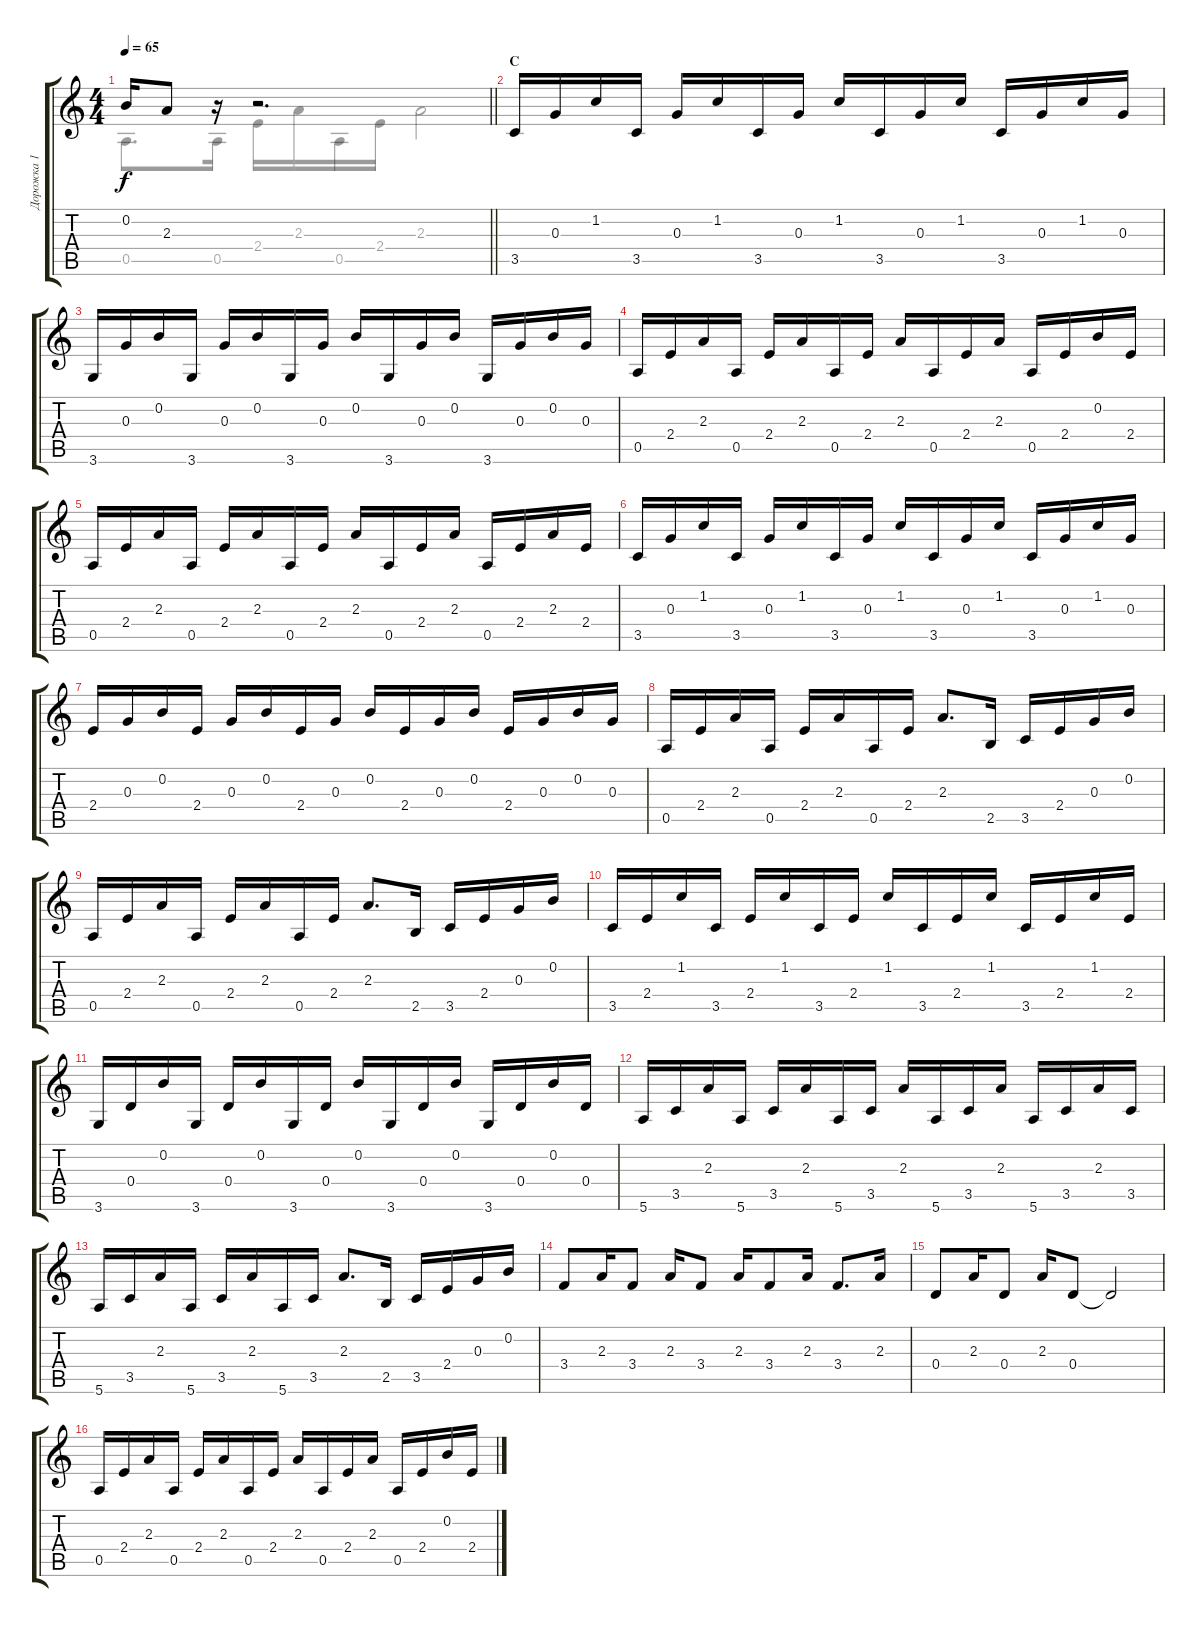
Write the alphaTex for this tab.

\track ("Дорожка 1" "Дорожка 1") {instrument acousticguitarnylon}
\staff {score tabs}
\tuning (E4 B3 G3 D3 A2 E2) {hide}
\voice
\ts (4 4)
\tempo 65
\clef g2
\barLineRight lightlight
\ks c
0.2.16{dy f} 2.3.8 r.16 r.2{d} |
\section ("" "C")
3.5.16 0.3.16 1.2.16 3.5.16 0.3.16 1.2.16 3.5.16 0.3.16 1.2.16 3.5.16 0.3.16 1.2.16 3.5.16 0.3.16 1.2.16 0.3.16 |
3.6.16 0.3.16 0.2.16 3.6.16 0.3.16 0.2.16 3.6.16 0.3.16 0.2.16 3.6.16 0.3.16 0.2.16 3.6.16 0.3.16 0.2.16 0.3.16 |
0.5.16 2.4.16 2.3.16 0.5.16 2.4.16 2.3.16 0.5.16 2.4.16 2.3.16 0.5.16 2.4.16 2.3.16 0.5.16 2.4.16 0.2.16 2.4.16 |
0.5.16 2.4.16 2.3.16 0.5.16 2.4.16 2.3.16 0.5.16 2.4.16 2.3.16 0.5.16 2.4.16 2.3.16 0.5.16 2.4.16 2.3.16 2.4.16 |
3.5.16 0.3.16 1.2.16 3.5.16 0.3.16 1.2.16 3.5.16 0.3.16 1.2.16 3.5.16 0.3.16 1.2.16 3.5.16 0.3.16 1.2.16 0.3.16 |
2.4.16 0.3.16 0.2.16 2.4.16 0.3.16 0.2.16 2.4.16 0.3.16 0.2.16 2.4.16 0.3.16 0.2.16 2.4.16 0.3.16 0.2.16 0.3.16 |
0.5.16 2.4.16 2.3.16 0.5.16 2.4.16 2.3.16 0.5.16 2.4.16 2.3.8{d} 2.5.16 3.5.16 2.4.16 0.3.16 0.2.16 |
0.5.16 2.4.16 2.3.16 0.5.16 2.4.16 2.3.16 0.5.16 2.4.16 2.3.8{d} 2.5.16 3.5.16 2.4.16 0.3.16 0.2.16 |
3.5.16 2.4.16 1.2.16 3.5.16 2.4.16 1.2.16 3.5.16 2.4.16 1.2.16 3.5.16 2.4.16 1.2.16 3.5.16 2.4.16 1.2.16 2.4.16 |
3.6.16 0.4.16 0.2.16 3.6.16 0.4.16 0.2.16 3.6.16 0.4.16 0.2.16 3.6.16 0.4.16 0.2.16 3.6.16 0.4.16 0.2.16 0.4.16 |
5.6.16 3.5.16 2.3.16 5.6.16 3.5.16 2.3.16 5.6.16 3.5.16 2.3.16 5.6.16 3.5.16 2.3.16 5.6.16 3.5.16 2.3.16 3.5.16 |
5.6.16 3.5.16 2.3.16 5.6.16 3.5.16 2.3.16 5.6.16 3.5.16 2.3.8{d} 2.5.16 3.5.16 2.4.16 0.3.16 0.2.16 |
3.4.8 2.3.16 3.4.8 2.3.16 3.4.8 2.3.16 3.4.8 2.3.16 3.4.8{d} 2.3.16 |
0.4.8 2.3.16 0.4.8 2.3.16 0.4.8 0.4{t}.2 |
0.5.16 2.4.16 2.3.16 0.5.16 2.4.16 2.3.16 0.5.16 2.4.16 2.3.16 0.5.16 2.4.16 2.3.16 0.5.16 2.4.16 0.2.16 2.4.16
\voice
\clef g2
\ottava regular
\simile none
\barLineRight lightlight
\ks c
0.5.8{d dy f} 0.5.16 2.4.16 2.3.16 0.5.16 2.4.16 2.3.2 |
|
|
|
|
|
|
|
|
|
|
|
|
|
|
